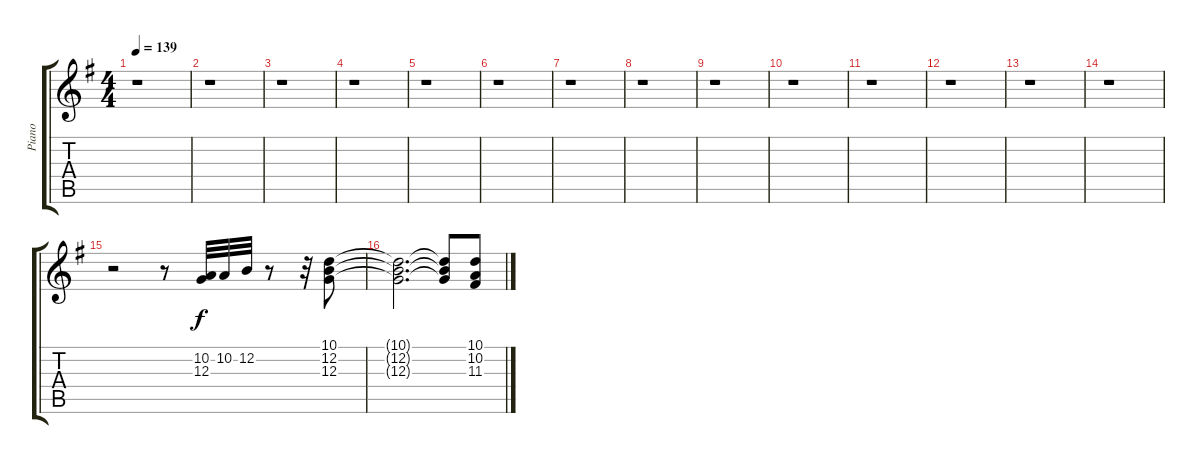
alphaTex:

\track ("Piano" "Piano") {instrument electricpiano2}
\staff {score tabs}
\tuning (E4 B3 G3 D3 A2 E2) {hide}
\ts (4 4)
\tempo 139
\clef g2
\ks g
r.1{dy f} |
r.1 |
r.1 |
r.1 |
r.1 |
r.1 |
r.1 |
r.1 |
r.1 |
r.1 |
r.1 |
r.1 |
r.1 |
r.1 |
r.2 r.8 (10.2 12.3).32 10.2.32 12.2.32 r.8 r.32 (10.1 12.2 12.3).8 |
(10.1{t} 12.2{t} 12.3{t}).2{d} (10.1{t} 12.2{t} 12.3{t}).8 (10.1 10.2 11.3).8
